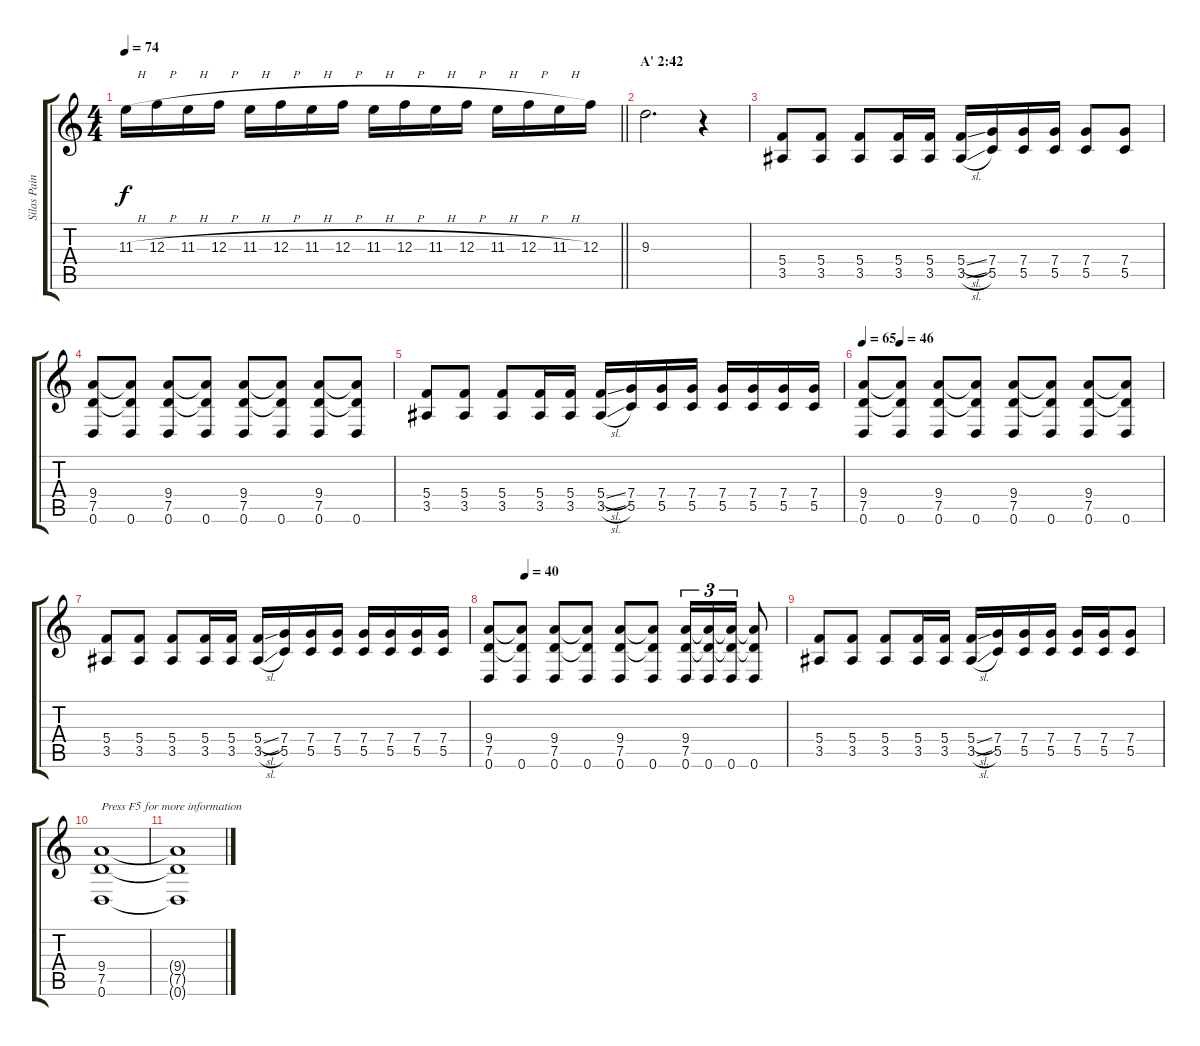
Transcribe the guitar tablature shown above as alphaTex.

\track ("Silas Paine (lead guitar)" "Silas Pain") {instrument overdrivenguitar}
\staff {score tabs}
\tuning (D4 A3 F3 C3 G2 D2) {hide}
\ts (4 4)
\tempo 74
\clef g2
\barLineRight lightlight
\ks c
11.3{h}.16{dy f} 12.3{h}.16 11.3{h}.16 12.3{h}.16 11.3{h}.16 12.3{h}.16 11.3{h}.16 12.3{h}.16 11.3{h}.16 12.3{h}.16 11.3{h}.16 12.3{h}.16 11.3{h}.16 12.3{h}.16 11.3{h}.16 12.3.16 |
\section ("" "A' 2:42")
9.3.2{d} r.4 |
(5.4 3.5).8 (5.4 3.5).8 (5.4 3.5).8 (5.4 3.5).16 (5.4 3.5).16 (5.4{sl} 3.5{sl}).16 (7.4 5.5).16 (7.4 5.5).16 (7.4 5.5).16 (7.4 5.5).8 (7.4 5.5).8 |
(9.4 7.5 0.6).8 (9.4{t} 7.5{t} 0.6).8 (9.4 7.5 0.6).8 (9.4{t} 7.5{t} 0.6).8 (9.4 7.5 0.6).8 (9.4{t} 7.5{t} 0.6).8 (9.4 7.5 0.6).8 (9.4{t} 7.5{t} 0.6).8 |
(5.4 3.5).8 (5.4 3.5).8 (5.4 3.5).8 (5.4 3.5).16 (5.4 3.5).16 (5.4{sl} 3.5{sl}).16 (7.4 5.5).16 (7.4 5.5).16 (7.4 5.5).16 (7.4 5.5).16 (7.4 5.5).16 (7.4 5.5).16 (7.4 5.5).16 |
\tempo 65
\tempo (46 0.125)
(9.4 7.5 0.6).8 (9.4{t} 7.5{t} 0.6).8 (9.4 7.5 0.6).8 (9.4{t} 7.5{t} 0.6).8 (9.4 7.5 0.6).8 (9.4{t} 7.5{t} 0.6).8 (9.4 7.5 0.6).8 (9.4{t} 7.5{t} 0.6).8 |
(5.4 3.5).8 (5.4 3.5).8 (5.4 3.5).8 (5.4 3.5).16 (5.4 3.5).16 (5.4{sl} 3.5{sl}).16 (7.4 5.5).16 (7.4 5.5).16 (7.4 5.5).16 (7.4 5.5).16 (7.4 5.5).16 (7.4 5.5).16 (7.4 5.5).16 |
\tempo (40 0.125)
(9.4 7.5 0.6).8 (9.4{t} 7.5{t} 0.6).8 (9.4 7.5 0.6).8 (9.4{t} 7.5{t} 0.6).8 (9.4 7.5 0.6).8 (9.4{t} 7.5{t} 0.6).8 (9.4 7.5 0.6).16{tu (3 2)} (9.4{t} 7.5{t} 0.6).16{tu (3 2)} (9.4{t} 7.5{t} 0.6).16{tu (3 2)} (9.4{t} 7.5{t} 0.6).8 |
(5.4 3.5).8 (5.4 3.5).8 (5.4 3.5).8 (5.4 3.5).16 (5.4 3.5).16 (5.4{sl} 3.5{sl}).16 (7.4 5.5).16 (7.4 5.5).16 (7.4 5.5).16 (7.4 5.5).16 (7.4 5.5).16 (7.4 5.5).8 |
(9.4 7.5 0.6).1{txt "Press F5 for more information" volume 3} |
(9.4{t} 7.5{t} 0.6{t}).1
